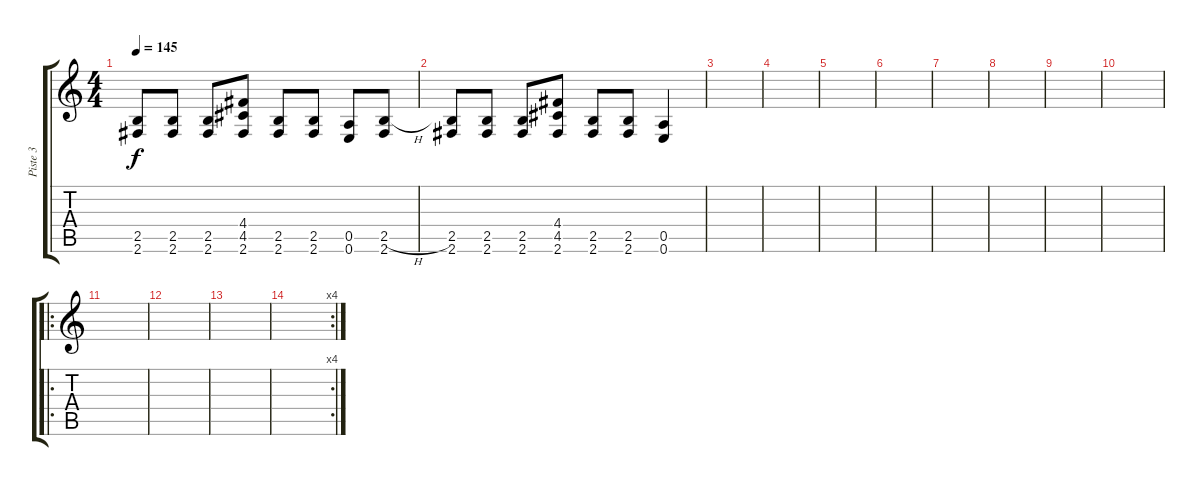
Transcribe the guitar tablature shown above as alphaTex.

\track ("Piste 3" "Piste 3") {instrument electricbassfinger}
\staff {score tabs}
\tuning (E4 B3 G3 D3 A2 E2) {hide}
\ts (4 4)
\tempo 145
\clef g2
\ks c
(2.5 2.6).8{dy f} (2.5 2.6).8 (2.5 2.6).8 (4.4 4.5 2.6).8 (2.5 2.6).8 (2.5 2.6).8 (0.5 0.6).8 (2.5{h} 2.6).8 |
(2.5 2.6).8 (2.5 2.6).8 (2.5 2.6).8 (4.4 4.5 2.6).8 (2.5 2.6).8 (2.5 2.6).8 (0.5 0.6).4 |
|
|
|
|
|
|
|
|
\ro
|
|
|
\rc 4
